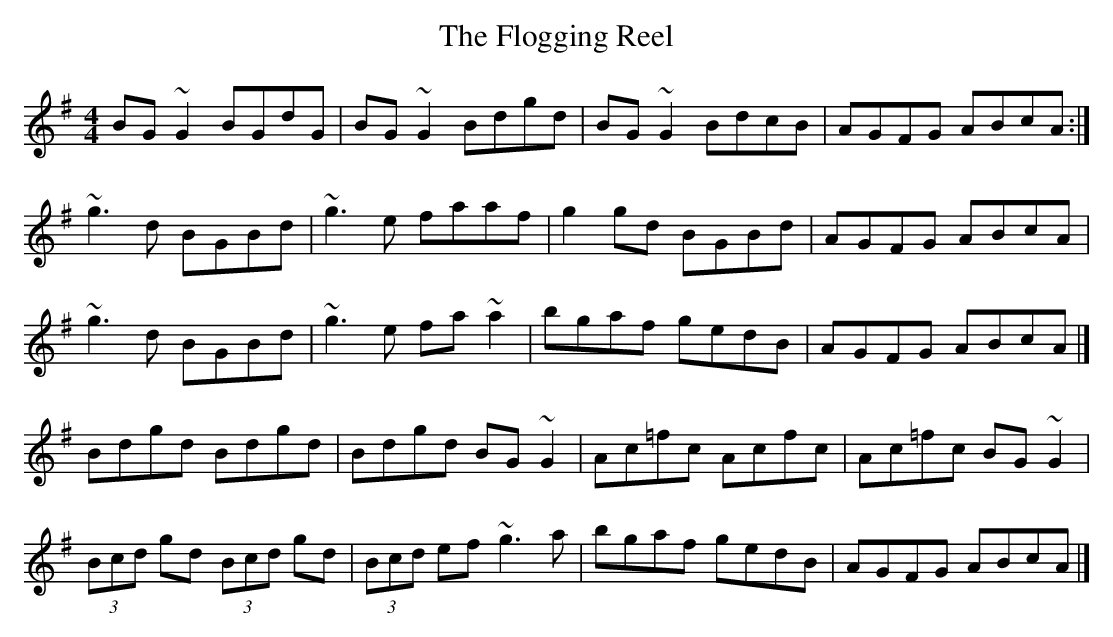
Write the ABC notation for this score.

X:1
T:Flogging Reel, The
M:4/4
K:G
BG~G2 BGdG|BG~G2 Bdgd|BG~G2 BdcB|AGFG ABcA:|
~g3d BGBd|~g3e faaf|g2gd BGBd|AGFG ABcA|
~g3d BGBd|~g3e fa~a2|bgaf gedB|AGFG ABcA|]
Bdgd Bdgd|Bdgd BG~G2|Ac=fc Acfc|Ac=fc BG~G2|
(3Bcd gd (3Bcd gd|(3Bcd ef ~g3a|bgaf gedB|AGFG ABcA|]
